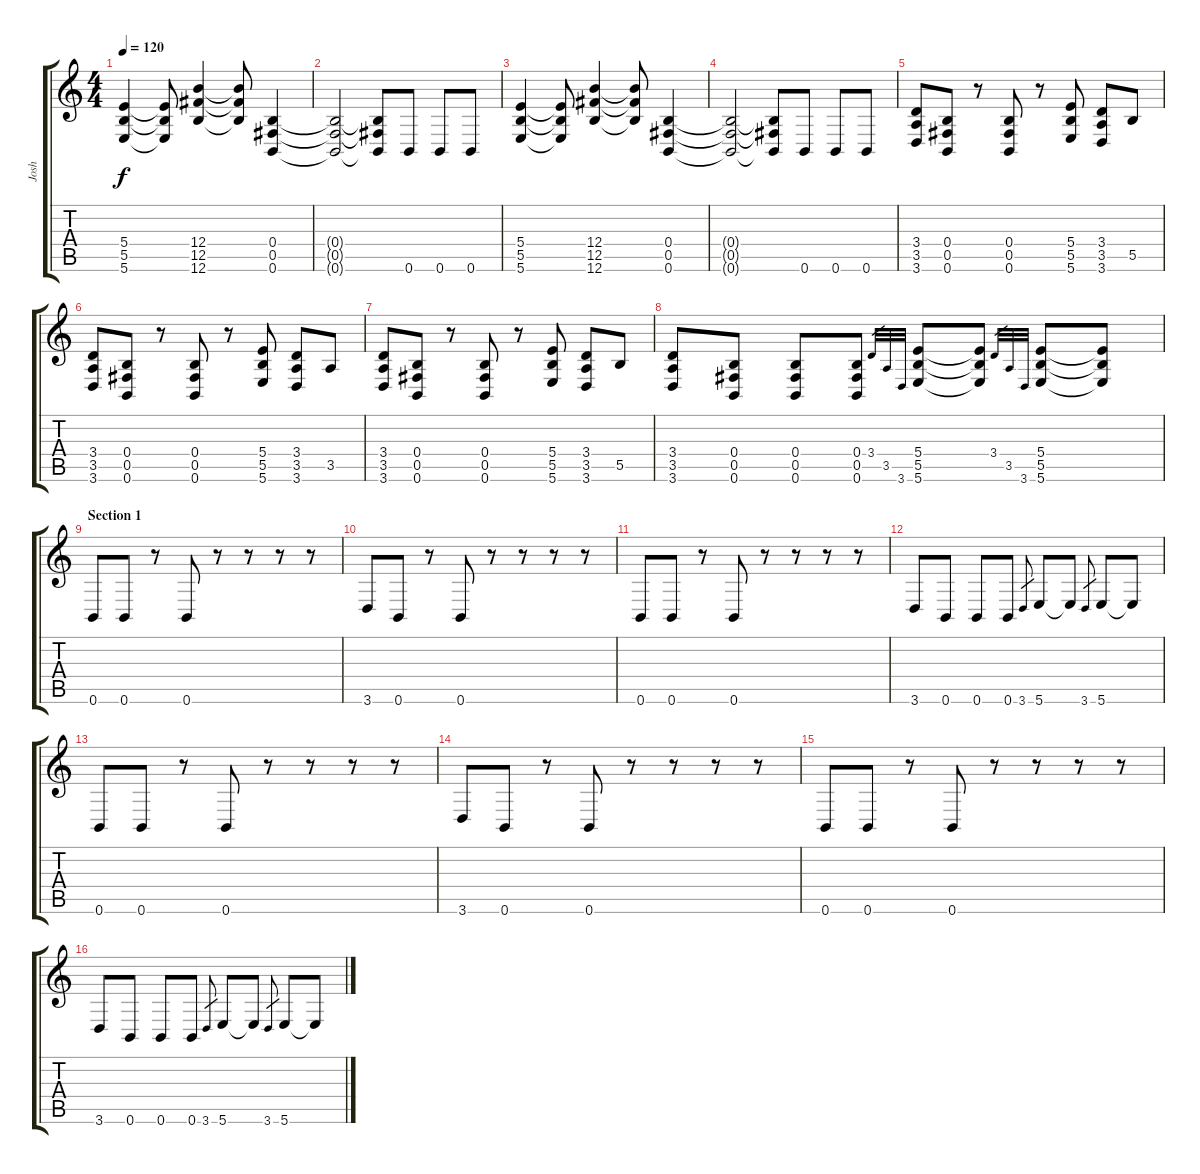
\track ("Josh" "Josh") {instrument distortionguitar}
\staff {score tabs}
\tuning (Db4 Ab3 E3 B2 Gb2 B1) {hide}
\ts (4 4)
\tempo 120
\clef g2
\ks c
(5.4 5.5 5.6).4{dy f} (5.4{t} 5.5{t} 5.6{t}).8 (12.4 12.5 12.6).4 (12.4{t} 12.5{t} 12.6{t}).8 (0.4 0.5 0.6).4 |
(0.4{t} 0.5{t} 0.6{t}).2 (0.4{t} 0.5{t} 0.6{t}).8 0.6.8 0.6.8 0.6.8 |
(5.4 5.5 5.6).4 (5.4{t} 5.5{t} 5.6{t}).8 (12.4 12.5 12.6).4 (12.4{t} 12.5{t} 12.6{t}).8 (0.4 0.5 0.6).4 |
(0.4{t} 0.5{t} 0.6{t}).2 (0.4{t} 0.5{t} 0.6{t}).8 0.6.8 0.6.8 0.6.8 |
(3.4 3.5 3.6).8 (0.4 0.5 0.6).8 r.8 (0.4 0.5 0.6).8 r.8 (5.4 5.5 5.6).8 (3.4 3.5 3.6).8 5.5.8 |
(3.4 3.5 3.6).8 (0.4 0.5 0.6).8 r.8 (0.4 0.5 0.6).8 r.8 (5.4 5.5 5.6).8 (3.4 3.5 3.6).8 3.5.8 |
(3.4 3.5 3.6).8 (0.4 0.5 0.6).8 r.8 (0.4 0.5 0.6).8 r.8 (5.4 5.5 5.6).8 (3.4 3.5 3.6).8 5.5.8 |
(3.4 3.5 3.6).8 (0.4 0.5 0.6).8 (0.4 0.5 0.6).8 (0.4 0.5 0.6).8 3.4.32{gr} 3.5.32{gr} 3.6.32{gr} (5.4 5.5 5.6).8 (5.4{t} 5.5{t} 5.6{t}).8 3.4.32{gr} 3.5.32{gr} 3.6.32{gr} (5.4 5.5 5.6).8 (5.4{t} 5.5{t} 5.6{t}).8 |
\section ("" "Section 1")
0.6.8 0.6.8 r.8 0.6.8 r.8 r.8 r.8 r.8 |
3.6.8 0.6.8 r.8 0.6.8 r.8 r.8 r.8 r.8 |
0.6.8 0.6.8 r.8 0.6.8 r.8 r.8 r.8 r.8 |
3.6.8 0.6.8 0.6.8 0.6.8 3.6.8{gr} 5.6.8 5.6{t}.8 3.6.8{gr} 5.6.8 5.6{t}.8 |
0.6.8 0.6.8 r.8 0.6.8 r.8 r.8 r.8 r.8 |
3.6.8 0.6.8 r.8 0.6.8 r.8 r.8 r.8 r.8 |
0.6.8 0.6.8 r.8 0.6.8 r.8 r.8 r.8 r.8 |
3.6.8 0.6.8 0.6.8 0.6.8 3.6.8{gr} 5.6.8 5.6{t}.8 3.6.8{gr} 5.6.8 5.6{t}.8
